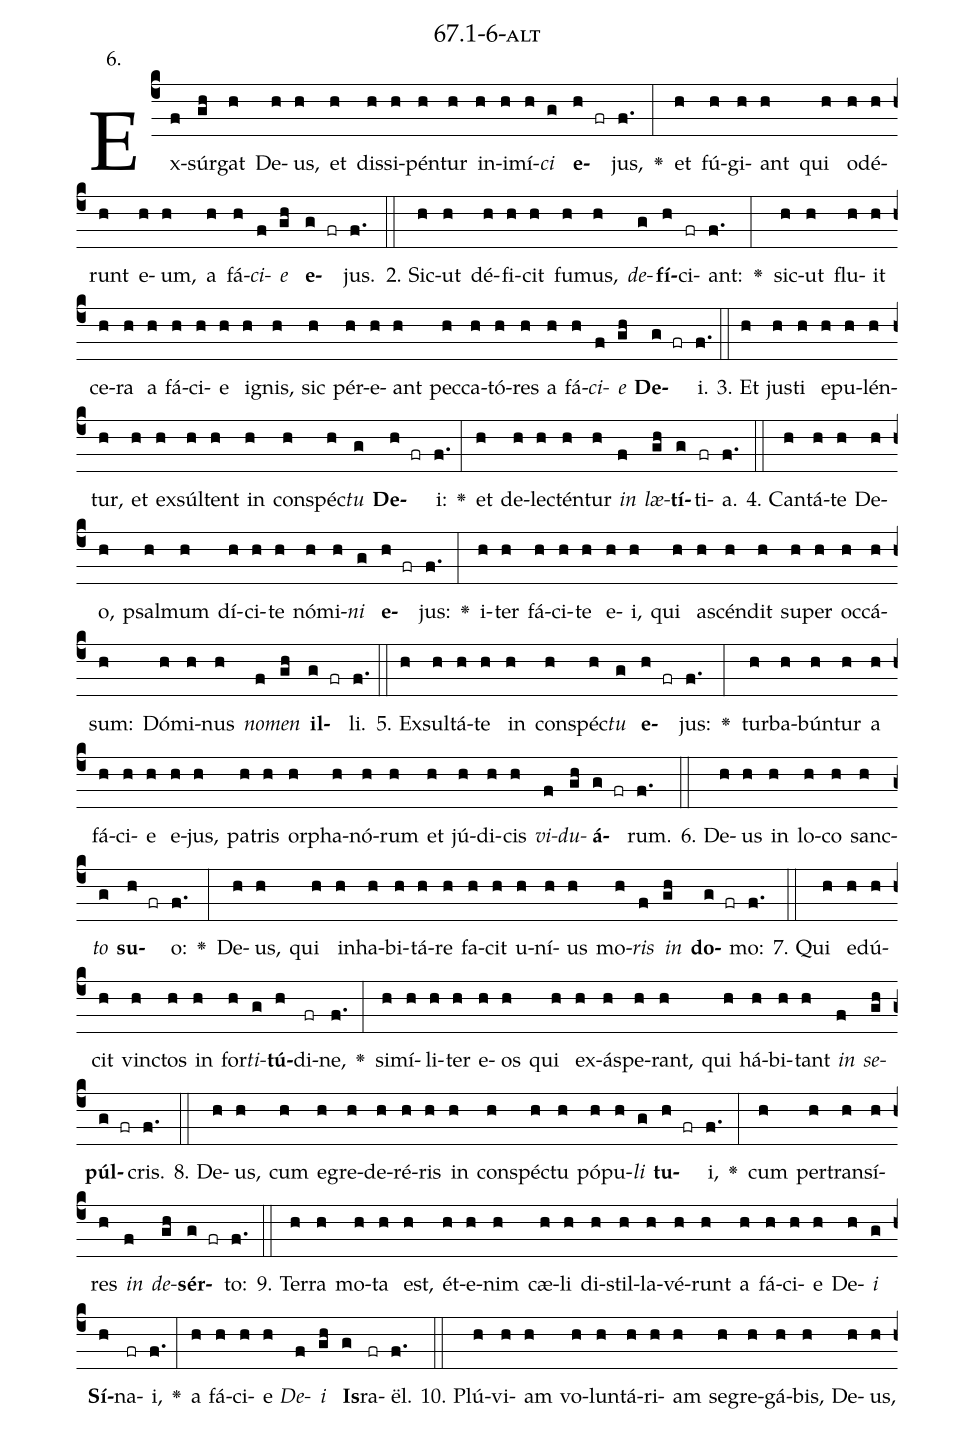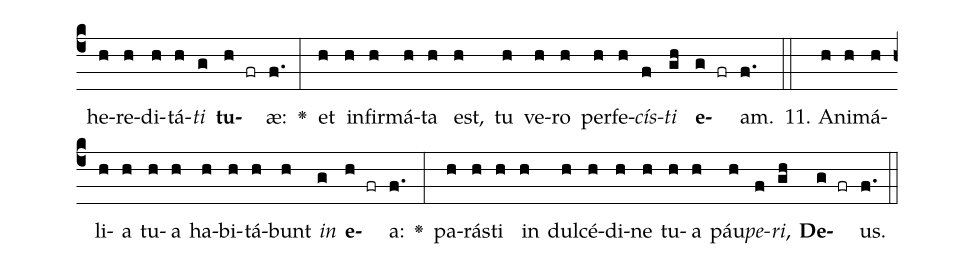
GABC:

name: 67.1-6-alt;
annotation: 6.;
%%
(c4)Ex(f)súr(gh)gat(h) De(h)us,(h) et(h) dis(h)si(h)pén(h)tur(h) in(h)i(h)mí(h)<i>ci</i>(g) <b>e</b>(h fr)jus,(f.) <v>\greheightstar</v>(:) et(h) fú(h)gi(h)ant(h) qui(h) o(h)dé(h)runt(h) e(h)um,(h) a(h) fá(h)<i>ci</i>(f)<i>e</i>(gh) <b>e</b>(g fr)jus.(f.) (::)
2. Sic(h)ut(h) dé(h)fi(h)cit(h) fu(h)mus,(h) <i>de</i>(g)<b>fí</b>(h)ci(fr)ant:(f.) <v>\greheightstar</v>(:) sic(h)ut(h) flu(h)it(h) ce(h)ra(h) a(h) fá(h)ci(h)e(h) i(h)gnis,(h) sic(h) pér(h)e(h)ant(h) pec(h)ca(h)tó(h)res(h) a(h) fá(h)<i>ci</i>(f)<i>e</i>(gh) <b>De</b>(g fr)i.(f.) (::)
3. Et(h) jus(h)ti(h) e(h)pu(h)lén(h)tur,(h) et(h) ex(h)súl(h)tent(h) in(h) con(h)spéc(h)<i>tu</i>(g) <b>De</b>(h fr)i:(f.) <v>\greheightstar</v>(:) et(h) de(h)lec(h)tén(h)tur(h) <i>in</i>(f) <i>læ</i>(gh)<b>tí</b>(g)ti(fr)a.(f.) (::)
4. Can(h)tá(h)te(h) De(h)o,(h) psal(h)mum(h) dí(h)ci(h)te(h) nó(h)mi(h)<i>ni</i>(g) <b>e</b>(h fr)jus:(f.) <v>\greheightstar</v>(:) i(h)ter(h) fá(h)ci(h)te(h) e(h)i,(h) qui(h) a(h)scén(h)dit(h) su(h)per(h) oc(h)cá(h)sum:(h) Dó(h)mi(h)nus(h) <i>no</i>(f)<i>men</i>(gh) <b>il</b>(g fr)li.(f.) (::)
5. Ex(h)sul(h)tá(h)te(h) in(h) con(h)spéc(h)<i>tu</i>(g) <b>e</b>(h fr)jus:(f.) <v>\greheightstar</v>(:) tur(h)ba(h)bún(h)tur(h) a(h) fá(h)ci(h)e(h) e(h)jus,(h) pa(h)tris(h) or(h)pha(h)nó(h)rum(h) et(h) jú(h)di(h)cis(h) <i>vi</i>(f)<i>du</i>(gh)<b>á</b>(g fr)rum.(f.) (::)
6. De(h)us(h) in(h) lo(h)co(h) sanc(h)<i>to</i>(g) <b>su</b>(h fr)o:(f.) <v>\greheightstar</v>(:) De(h)us,(h) qui(h) in(h)ha(h)bi(h)tá(h)re(h) fa(h)cit(h) u(h)ní(h)us(h) mo(h)<i>ris</i>(f) <i>in</i>(gh) <b>do</b>(g fr)mo:(f.) (::)
7. Qui(h) e(h)dú(h)cit(h) vinc(h)tos(h) in(h) for(h)<i>ti</i>(g)<b>tú</b>(h)di(fr)ne,(f.) <v>\greheightstar</v>(:) si(h)mí(h)li(h)ter(h) e(h)os(h) qui(h) ex(h)ás(h)pe(h)rant,(h) qui(h) há(h)bi(h)tant(h) <i>in</i>(f) <i>se</i>(gh)<b>púl</b>(g fr)cris.(f.) (::)
8. De(h)us,(h) cum(h) e(h)gre(h)de(h)ré(h)ris(h) in(h) con(h)spéc(h)tu(h) pó(h)pu(h)<i>li</i>(g) <b>tu</b>(h fr)i,(f.) <v>\greheightstar</v>(:) cum(h) per(h)trans(h)í(h)res(h) <i>in</i>(f) <i>de</i>(gh)<b>sér</b>(g fr)to:(f.) (::)
9. Ter(h)ra(h) mo(h)ta(h) est,(h) ét(h)e(h)nim(h) cæ(h)li(h) di(h)stil(h)la(h)vé(h)runt(h) a(h) fá(h)ci(h)e(h) De(h)<i>i</i>(g) <b>Sí</b>(h)na(fr)i,(f.) <v>\greheightstar</v>(:) a(h) fá(h)ci(h)e(h) <i>De</i>(f)<i>i</i>(gh) <b>Is</b>(g)ra(fr)ël.(f.) (::)
10. Plú(h)vi(h)am(h) vo(h)lun(h)tá(h)ri(h)am(h) se(h)gre(h)gá(h)bis,(h) De(h)us,(h) he(h)re(h)di(h)tá(h)<i>ti</i>(g) <b>tu</b>(h fr)æ:(f.) <v>\greheightstar</v>(:) et(h) in(h)fir(h)má(h)ta(h) est,(h) tu(h) ve(h)ro(h) per(h)fe(h)<i>cís</i>(f)<i>ti</i>(gh) <b>e</b>(g fr)am.(f.) (::)
11. A(h)ni(h)má(h)li(h)a(h) tu(h)a(h) ha(h)bi(h)tá(h)bunt(h) <i>in</i>(g) <b>e</b>(h fr)a:(f.) <v>\greheightstar</v>(:) pa(h)rás(h)ti(h) in(h) dul(h)cé(h)di(h)ne(h) tu(h)a(h) páu(h)<i>pe</i>(f)<i>ri</i>,(gh) <b>De</b>(g fr)us.(f.) (::)
